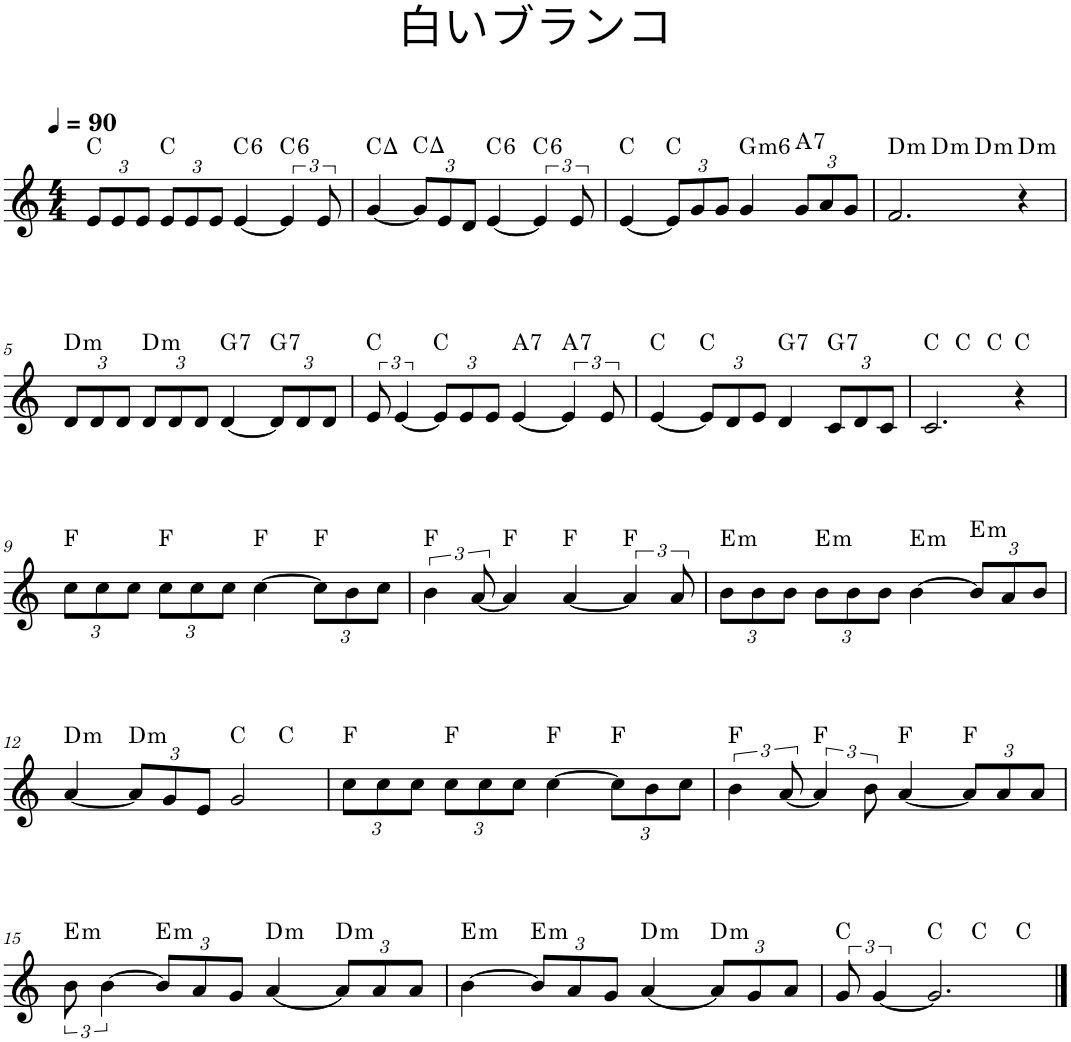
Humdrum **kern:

**kern	**harte
*part1	*part1
*staff1	*
*I"Piano	*
*I'Pno.	*
*clefG2	*
*k[]	*
*M4/4	*
*MM90	*
*Xbrackettup	*
=1	=1
12e/L	C:maj
12e/	.
12e/J	.
12e/L	C:maj
12e/	.
12e/J	.
!	!LO:H:kt=6
[4e/	C:maj6
*brackettup	*
!	!LO:H:kt=6
6e/]	C:maj6
12e/	.
=2	=2
[4g/	C:maj
*Xbrackettup	*
12g/L]	C:maj
12e/	.
12d/J	.
!	!LO:H:kt=6
[4e/	C:maj6
*brackettup	*
!	!LO:H:kt=6
6e/]	C:maj6
12e/	.
=3	=3
[4e/	C:maj
*Xbrackettup	*
12e/L]	C:maj
12g/	.
12g/J	.
!	!LO:H:kt=m6
4g/	G:min6
!	!LO:H:kt=7
12g/L	A:7
12a/	.
12g/J	.
=4	=4
!	!LO:H:kt=m
*^	*
*	*^	*
2.f/	4ryy	2ryy	D:min
!	!	!	!LO:H:kt=m
.	2.ryy	.	D:min
!	!	!	!LO:H:kt=m
.	.	2ryy	D:min
!	!	!	!LO:H:kt=m
4r	.	.	D:min
!!LO:LB:g=z	!!	!!
=5	=5	=5	=5
!	!	!	!LO:H:kt=m
*v	*v	*v	*
12d/L	D:min
12d/	.
12d/J	.
!	!LO:H:kt=m
12d/L	D:min
12d/	.
12d/J	.
!	!LO:H:kt=7
[4d/	G:7
!	!LO:H:kt=7
12d/L]	G:7
12d/	.
12d/J	.
=6	=6
*brackettup	*
12e/	C:maj
[6e/	.
*Xbrackettup	*
12e/L]	C:maj
12e/	.
12e/J	.
!	!LO:H:kt=7
[4e/	A:7
*brackettup	*
!	!LO:H:kt=7
6e/]	A:7
12e/	.
=7	=7
[4e/	C:maj
*Xbrackettup	*
12e/L]	C:maj
12d/	.
12e/J	.
!	!LO:H:kt=7
4d/	G:7
!	!LO:H:kt=7
12c/L	G:7
12d/	.
12c/J	.
=8	=8
*^	*
*	*^	*
2.c/	4ryy	2ryy	C:maj
.	2.ryy	.	C:maj
.	.	2ryy	C:maj
4r	.	.	C:maj
*v	*v	*v	*
!!LO:LB:g=z
=9	=9
12cc\L	F:maj
12cc\	.
12cc\J	.
12cc\L	F:maj
12cc\	.
12cc\J	.
[4cc\	F:maj
12cc\L]	F:maj
12b\	.
12cc\J	.
=10	=10
*brackettup	*
6b\	F:maj
[12a/	.
4a/]	F:maj
[4a/	F:maj
6a/]	F:maj
12a/	.
=11	=11
*Xbrackettup	*
!	!LO:H:kt=m
12b\L	E:min
12b\	.
12b\J	.
!	!LO:H:kt=m
12b\L	E:min
12b\	.
12b\J	.
!	!LO:H:kt=m
[4b\	E:min
!	!LO:H:kt=m
12b/L]	E:min
12a/	.
12b/J	.
!!LO:LB:g=z
=12	=12
!	!LO:H:kt=m
*^	*
[4a/	2.ryy	D:min
!	!	!LO:H:kt=m
12a/L]	.	D:min
12g/	.	.
12e/J	.	.
2g/	.	C:maj
.	4ryy	C:maj
*v	*v	*
=13	=13
12cc\L	F:maj
12cc\	.
12cc\J	.
12cc\L	F:maj
12cc\	.
12cc\J	.
[4cc\	F:maj
12cc\L]	F:maj
12b\	.
12cc\J	.
=14	=14
*brackettup	*
6b\	F:maj
[12a/	.
6a/]	F:maj
12b\	.
[4a/	F:maj
*Xbrackettup	*
12a/L]	F:maj
12a/	.
12a/J	.
!!LO:LB:g=z
=15	=15
*brackettup	*
!	!LO:H:kt=m
12b\	E:min
[6b\	.
*Xbrackettup	*
!	!LO:H:kt=m
12b/L]	E:min
12a/	.
12g/J	.
!	!LO:H:kt=m
[4a/	D:min
!	!LO:H:kt=m
12a/L]	D:min
12a/	.
12a/J	.
=16	=16
!	!LO:H:kt=m
[4b\	E:min
!	!LO:H:kt=m
12b/L]	E:min
12a/	.
12g/J	.
!	!LO:H:kt=m
[4a/	D:min
!	!LO:H:kt=m
12a/L]	D:min
12g/	.
12a/J	.
=17	=17
*brackettup	*
*^	*
*	*^	*
12g/	2ryy	2.ryy	C:maj
[6g/	.	.	.
2.g/]	.	.	C:maj
.	2ryy	.	C:maj
.	.	4ryy	C:maj
*v	*v	*v	*
==	==
*-	*-
